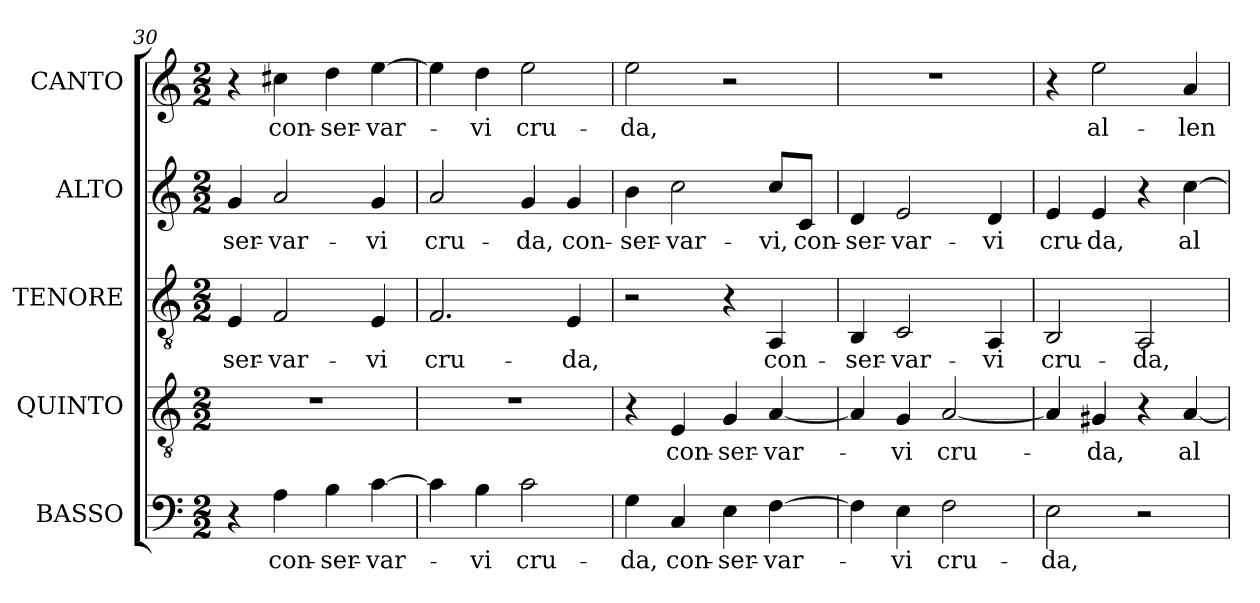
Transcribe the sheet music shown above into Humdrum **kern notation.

**kern	**text	**kern	**text	**kern	**text	**kern	**text	**kern	**text
*part5	*part5	*part4	*part4	*part3	*part3	*part2	*part2	*part1	*part1
*staff5	*staff5	*staff4	*staff4	*staff3	*staff3	*staff2	*staff2	*staff1	*staff1
*I"BASSO	*	*I"QUINTO	*	*I"TENORE	*	*I"ALTO	*	*I"CANTO	*
*I'B	*	*I'T	*	*I'T.	*	*	*	*	*
*clefF4	*	*clefGv2	*	*clefGv2	*	*clefG2	*	*clefG2	*
*k[]	*	*k[]	*	*k[]	*	*k[]	*	*k[]	*
*C:	*	*C:	*	*C:	*	*C:	*	*C:	*
*M2/2	*	*M2/2	*	*M2/2	*	*M2/2	*	*M2/2	*
=30	=30	=30	=30	=30	=30	=30	=30	=30	=30
!	!	!	!	!	!LO:LY:b:color=#000000	!	!	!	!
!	!	!	!	!	!	!	!LO:LY:b:color=#000000	!	!
4r	.	1r	.	4Ei/	-ser-	4gi/	-ser-	4r	.
!	!LO:LY:b:color=#000000	!	!	!	!	!	!	!	!
!	!	!	!	!	!LO:LY:b:color=#000000	!	!	!	!
!	!	!	!	!	!	!	!LO:LY:b:color=#000000	!	!
!	!	!	!	!	!	!	!	!	!LO:LY:b:color=#000000
4Ai\	con-	.	.	2Fi/	-var-	2ai/	-var-	4cc#Xi\	con-
!	!LO:LY:b:color=#000000	!	!	!	!	!	!	!	!
!	!	!	!	!	!	!	!	!	!LO:LY:b:color=#000000
4Bi\	-ser-	.	.	.	.	.	.	4ddi\	-ser-
!	!LO:LY:b:color=#000000	!	!	!	!	!	!	!	!
!	!	!	!	!	!LO:LY:b:color=#000000	!	!	!	!
!	!	!	!	!	!	!	!LO:LY:b:color=#000000	!	!
!	!	!	!	!	!	!	!	!	!LO:LY:b:color=#000000
[>4ci\	-var-	.	.	4Ei/	-vi	4gi/	-vi	[>4eei\	-var-
=31	=31	=31	=31	=31	=31	=31	=31	=31	=31
!	!	!	!	!	!LO:LY:b:color=#000000	!	!	!	!
!	!	!	!	!	!	!	!LO:LY:b:color=#000000	!	!
4ci\]	.	1r	.	2.Fi/	cru-	2ai/	cru-	4eei\]	.
!	!LO:LY:b:color=#000000	!	!	!	!	!	!	!	!
!	!	!	!	!	!	!	!	!	!LO:LY:b:color=#000000
4Bi\	-vi	.	.	.	.	.	.	4ddi\	-vi
!	!LO:LY:b:color=#000000	!	!	!	!	!	!	!	!
!	!	!	!	!	!	!	!LO:LY:b:color=#000000	!	!
!	!	!	!	!	!	!	!	!	!LO:LY:b:color=#000000
2ci\	cru-	.	.	.	.	4gi/	-da,	2eei\	cru-
!	!	!	!	!	!LO:LY:b:color=#000000	!	!	!	!
!	!	!	!	!	!	!	!LO:LY:b:color=#000000	!	!
.	.	.	.	4Ei/	-da,	4gi/	con-	.	.
=32	=32	=32	=32	=32	=32	=32	=32	=32	=32
!	!LO:LY:b:color=#000000	!	!	!	!	!	!	!	!
!	!	!	!	!	!	!	!LO:LY:b:color=#000000	!	!
!	!	!	!	!	!	!	!	!	!LO:LY:b:color=#000000
4Gi\	-da,	4r	.	2r	.	4bi\	-ser-	2eei\	-da,
!	!LO:LY:b:color=#000000	!	!	!	!	!	!	!	!
!	!	!	!LO:LY:b:color=#000000	!	!	!	!	!	!
!	!	!	!	!	!	!	!LO:LY:b:color=#000000	!	!
4Ci/	con-	4Ei/	con-	.	.	2cci\	-var-	.	.
!	!LO:LY:b:color=#000000	!	!	!	!	!	!	!	!
!	!	!	!LO:LY:b:color=#000000	!	!	!	!	!	!
4Ei\	-ser-	4Gi/	-ser-	4r	.	.	.	2r	.
!	!LO:LY:b:color=#000000	!	!	!	!	!	!	!	!
!	!	!	!LO:LY:b:color=#000000	!	!	!	!	!	!
!	!	!	!	!	!LO:LY:b:color=#000000	!	!	!	!
!	!	!	!	!	!	!	!LO:LY:b:color=#000000	!	!
[>4Fi\	-var-	[<4Ai/	-var-	4AAi/	con-	8cci/L	-vi,	.	.
!	!	!	!	!	!	!	!LO:LY:b:color=#000000	!	!
.	.	.	.	.	.	8ci/J	con-	.	.
!!LO:LB:g=z
=33	=33	=33	=33	=33	=33	=33	=33	=33	=33
!	!	!	!	!	!LO:LY:b:color=#000000	!	!	!	!
!	!	!	!	!	!	!	!LO:LY:b:color=#000000	!	!
4Fi\]	.	4Ai/]	.	4BBi/	-ser-	4di/	-ser-	1r	.
!	!LO:LY:b:color=#000000	!	!	!	!	!	!	!	!
!	!	!	!LO:LY:b:color=#000000	!	!	!	!	!	!
!	!	!	!	!	!LO:LY:b:color=#000000	!	!	!	!
!	!	!	!	!	!	!	!LO:LY:b:color=#000000	!	!
4Ei\	-vi	4Gi/	-vi	2Ci/	-var-	2ei/	-var-	.	.
!	!LO:LY:b:color=#000000	!	!	!	!	!	!	!	!
!	!	!	!LO:LY:b:color=#000000	!	!	!	!	!	!
2Fi\	cru-	[<2Ai/	cru-	.	.	.	.	.	.
!	!	!	!	!	!LO:LY:b:color=#000000	!	!	!	!
!	!	!	!	!	!	!	!LO:LY:b:color=#000000	!	!
.	.	.	.	4AAi/	-vi	4di/	-vi	.	.
=34	=34	=34	=34	=34	=34	=34	=34	=34	=34
!	!LO:LY:b:color=#000000	!	!	!	!	!	!	!	!
!	!	!	!	!	!LO:LY:b:color=#000000	!	!	!	!
!	!	!	!	!	!	!	!LO:LY:b:color=#000000	!	!
2Ei\	-da,	4Ai/]	.	2BBi/	cru-	4ei/	cru-	4r	.
!	!	!	!LO:LY:b:color=#000000	!	!	!	!	!	!
!	!	!	!	!	!	!	!LO:LY:b:color=#000000	!	!
!	!	!	!	!	!	!	!	!	!LO:LY:b:color=#000000
.	.	4G#Xi/	-da,	.	.	4ei/	-da,	2eei\	al-
!	!	!	!	!	!LO:LY:b:color=#000000	!	!	!	!
2r	.	4r	.	2AAi/	-da,	4r	.	.	.
!	!	!	!LO:LY:b:color=#000000	!	!	!	!	!	!
!	!	!	!	!	!	!	!LO:LY:b:color=#000000	!	!
!	!	!	!	!	!	!	!	!	!LO:LY:b:color=#000000
.	.	[<4Ai/	al-	.	.	[>4cci\	al-	4ai/	-len-
=	=	=	=	=	=	=	=	=	=
*-	*-	*-	*-	*-	*-	*-	*-	*-	*-
